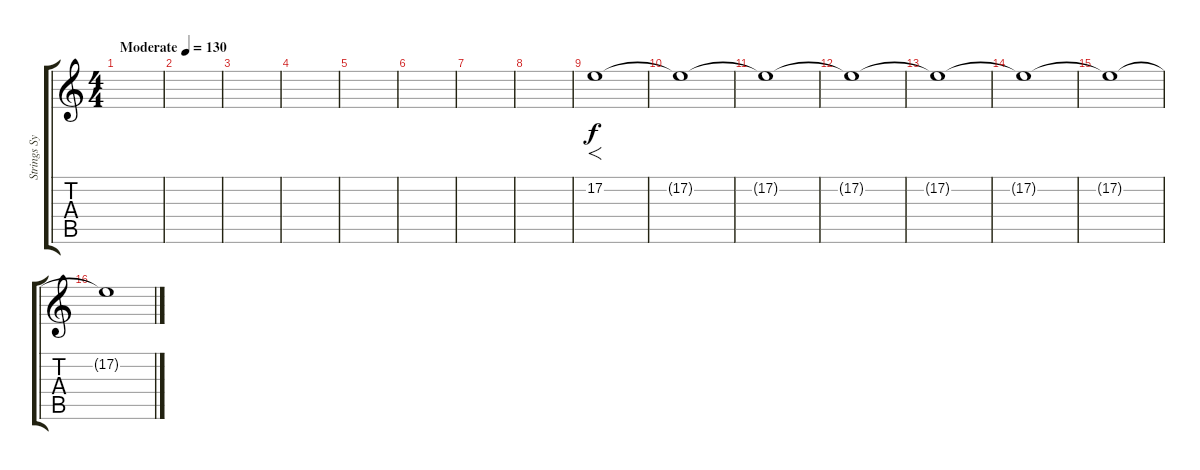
\track ("Strings Synthesizer" "Strings Sy") {instrument stringensemble1}
\staff {score tabs}
\tuning (E4 B3 G3 D3 A2 E2) {hide}
\ts (4 4)
\tempo (130 "Moderate")
\clef g2
\ks c
|
|
|
|
|
|
|
|
17.2.1{f} |
17.2{t}.1 |
17.2{t}.1 |
17.2{t}.1 |
17.2{t}.1 |
17.2{t}.1 |
17.2{t}.1 |
17.2{t}.1
